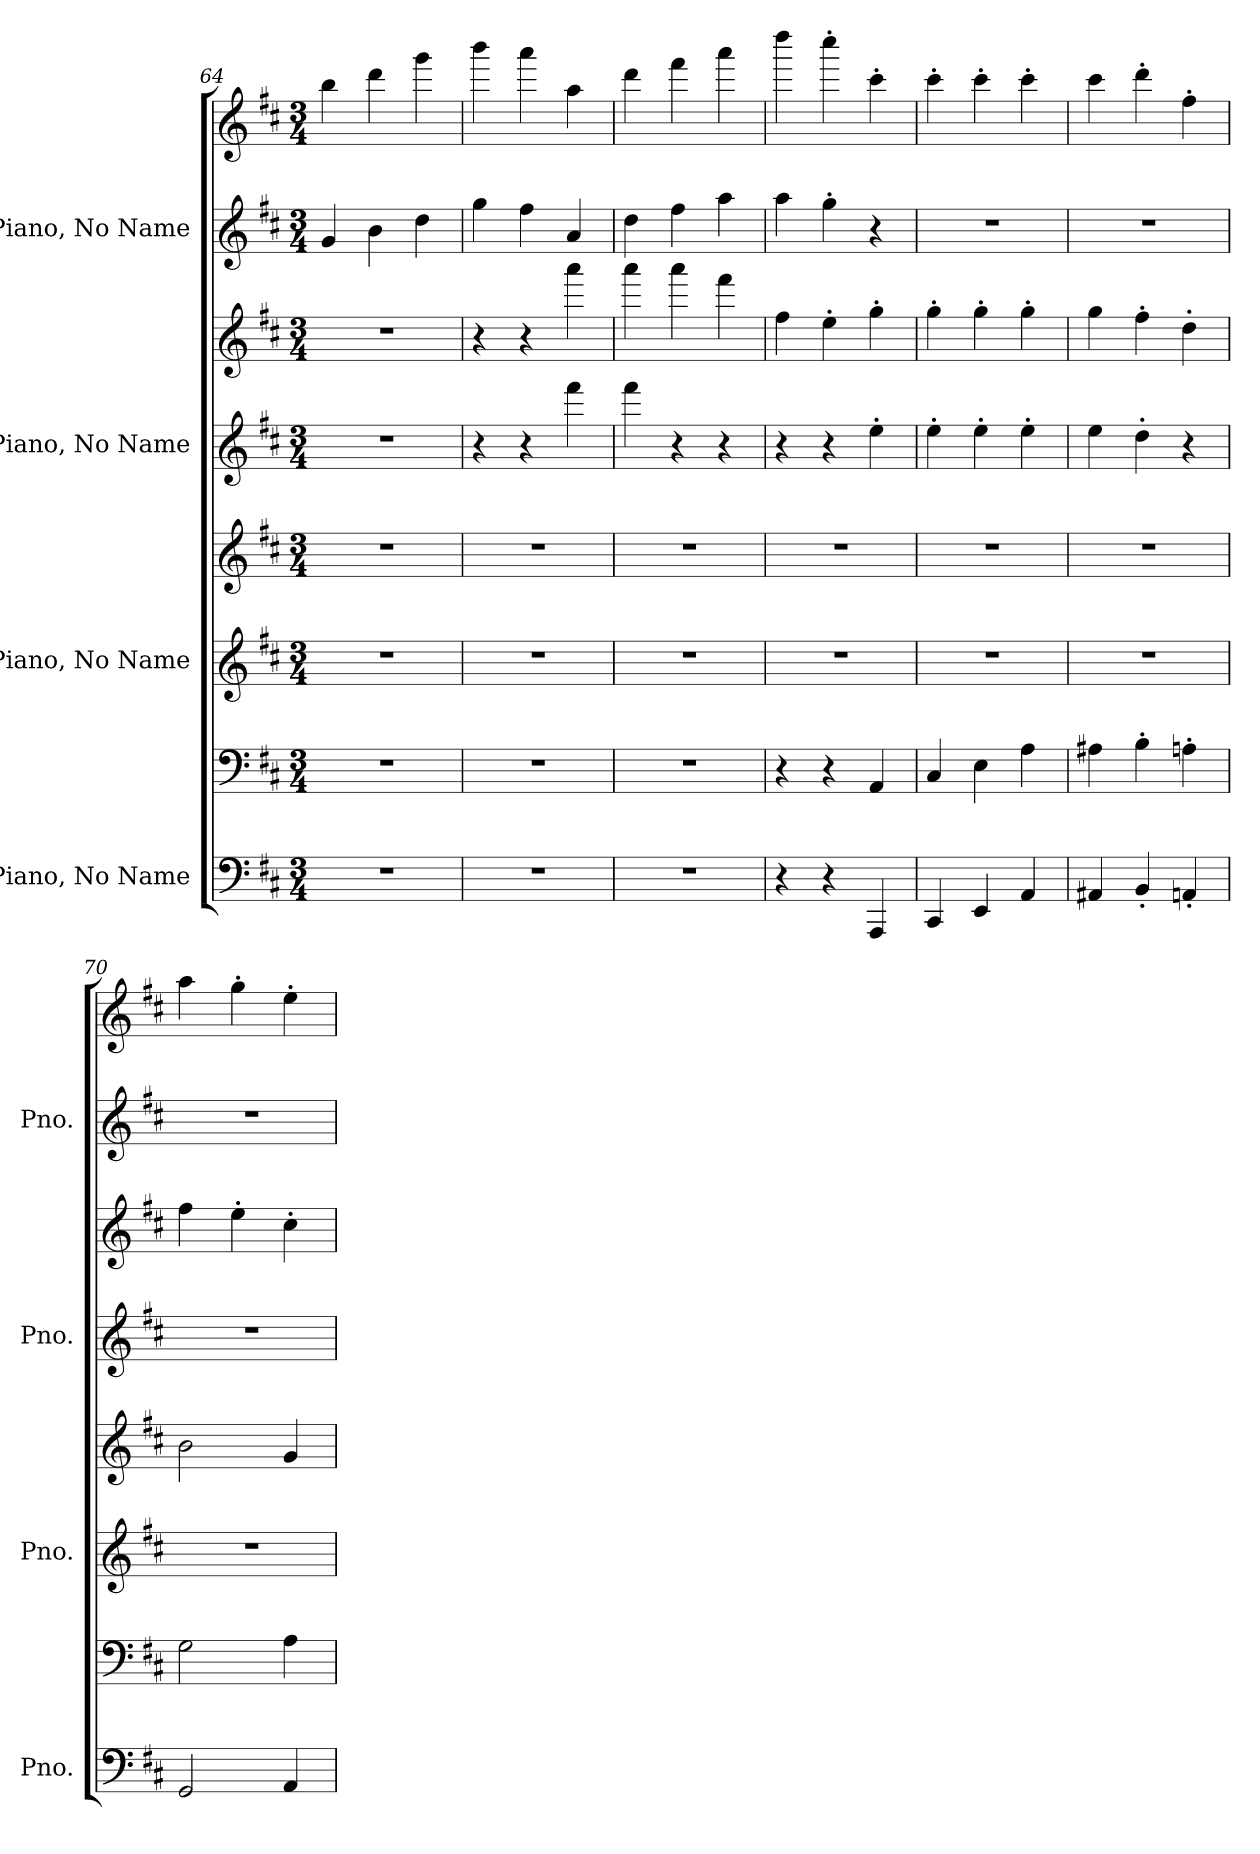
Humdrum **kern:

**kern	**kern	**kern	**kern	**kern	**kern	**kern	**kern
*part4	*part4	*part3	*part3	*part2	*part2	*part1	*part1
*staff8	*staff7	*staff6	*staff5	*staff4	*staff3	*staff2	*staff1
*I"Piano, No Name	*	*I"Piano, No Name	*	*I"Piano, No Name	*	*I"Piano, No Name	*
*I'Pno.	*	*I'Pno.	*	*I'Pno.	*	*I'Pno.	*
*clefF4	*clefF4	*clefG2	*clefG2	*clefG2	*clefG2	*clefG2	*clefG2
*k[f#c#]	*k[f#c#]	*k[f#c#]	*k[f#c#]	*k[f#c#]	*k[f#c#]	*k[f#c#]	*k[f#c#]
*M3/4	*M3/4	*M3/4	*M3/4	*M3/4	*M3/4	*M3/4	*M3/4
=64	=64	=64	=64	=64	=64	=64	=64
2.r	2.r	2.r	2.r	2.r	2.r	4g/	4bb\
.	.	.	.	.	.	4b\	4ddd\
.	.	.	.	.	.	4dd\	4ggg\
=65	=65	=65	=65	=65	=65	=65	=65
2.r	2.r	2.r	2.r	4r	4r	4gg\	4bbb\
.	.	.	.	4r	4r	4ff#\	4aaa\
.	.	.	.	4fff#\	4aaa\	4a/	4aa\
=66	=66	=66	=66	=66	=66	=66	=66
2.r	2.r	2.r	2.r	4fff#\	4aaa\	4dd\	4ddd\
.	.	.	.	4r	4aaa\	4ff#\	4fff#\
.	.	.	.	4r	4fff#\	4aa\	4aaa\
=67	=67	=67	=67	=67	=67	=67	=67
4r	4r	2.r	2.r	4r	4ff#\	4aa\	4dddd\
4r	4r	.	.	4r	4ee'\	4gg'\	4cccc#'\
4AAA/	4AA/	.	.	4ee'\	4gg'\	4r	4ccc#'\
=68	=68	=68	=68	=68	=68	=68	=68
4CC#/	4C#/	2.r	2.r	4ee'\	4gg'\	2.r	4ccc#'\
4EE/	4E\	.	.	4ee'\	4gg'\	.	4ccc#'\
4AA/	4A\	.	.	4ee'\	4gg'\	.	4ccc#'\
!!LO:PB:g=z
=69	=69	=69	=69	=69	=69	=69	=69
4AA#X/	4A#X\	2.r	2.r	4ee\	4gg\	2.r	4ccc#\
4BB'/	4B'\	.	.	4dd'\	4ff#'\	.	4ddd'\
4AAn'/	4An'\	.	.	4r	4dd'\	.	4ff#'\
=70	=70	=70	=70	=70	=70	=70	=70
2GG/	2G\	2.r	2b\	2.r	4ff#\	2.r	4aa\
.	.	.	.	.	4ee'\	.	4gg'\
4AA/	4A\	.	4g/	.	4cc#'\	.	4ee'\
=	=	=	=	=	=	=	=
*-	*-	*-	*-	*-	*-	*-	*-
